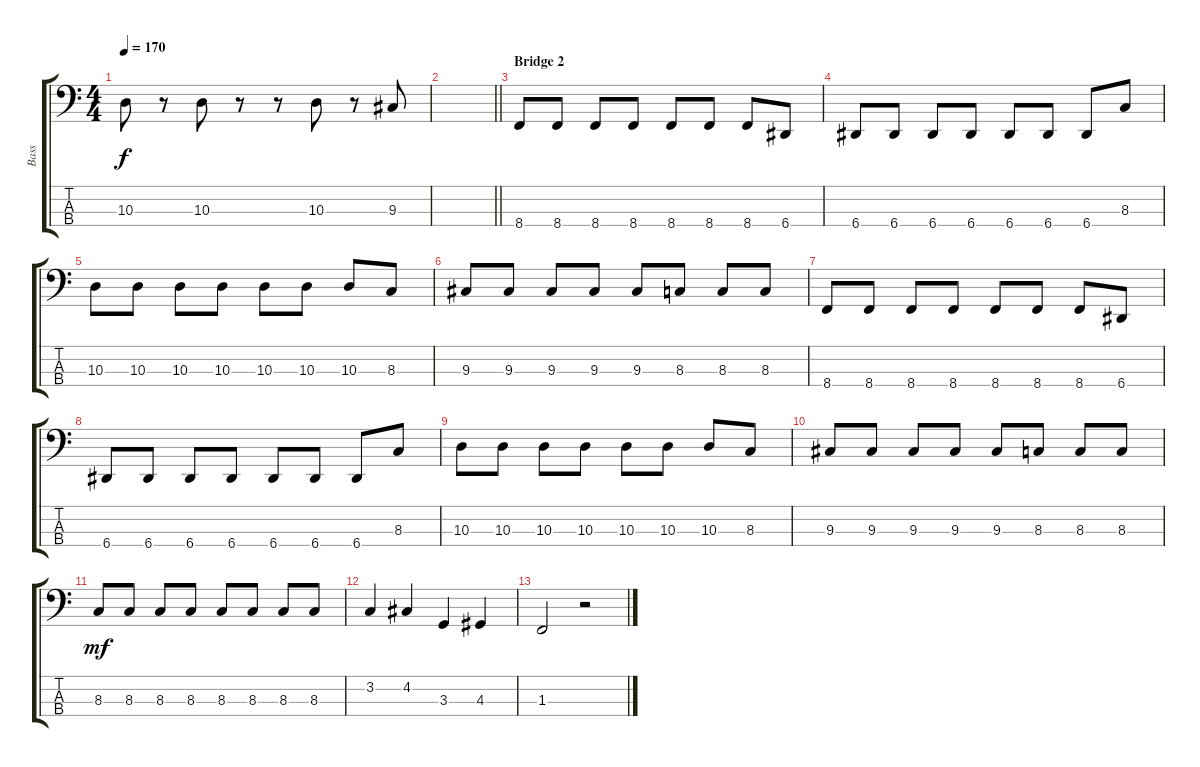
\track ("Bass" "Bass") {instrument electricbassfinger}
\staff {score tabs}
\tuning (D2 A1 E1 A0) {hide}
\ts (4 4)
\tempo 170
\clef f4
\ks c
10.3.8{dy f} r.8 10.3.8 r.8 r.8 10.3.8 r.8 9.3.8 |
\barLineRight lightlight
|
\section ("" "Bridge 2")
8.4.8 8.4.8 8.4.8 8.4.8 8.4.8 8.4.8 8.4.8 6.4.8 |
6.4.8 6.4.8 6.4.8 6.4.8 6.4.8 6.4.8 6.4.8 8.3.8 |
10.3.8 10.3.8 10.3.8 10.3.8 10.3.8 10.3.8 10.3.8 8.3.8 |
9.3.8 9.3.8 9.3.8 9.3.8 9.3.8 8.3.8 8.3.8 8.3.8 |
8.4.8 8.4.8 8.4.8 8.4.8 8.4.8 8.4.8 8.4.8 6.4.8 |
6.4.8 6.4.8 6.4.8 6.4.8 6.4.8 6.4.8 6.4.8 8.3.8 |
10.3.8 10.3.8 10.3.8 10.3.8 10.3.8 10.3.8 10.3.8 8.3.8 |
9.3.8 9.3.8 9.3.8 9.3.8 9.3.8 8.3.8 8.3.8 8.3.8 |
8.3.8{dy mf} 8.3.8 8.3.8 8.3.8 8.3.8 8.3.8 8.3.8 8.3.8 |
3.2.4 4.2.4 3.3.4 4.3.4 |
1.3.2 r.2
